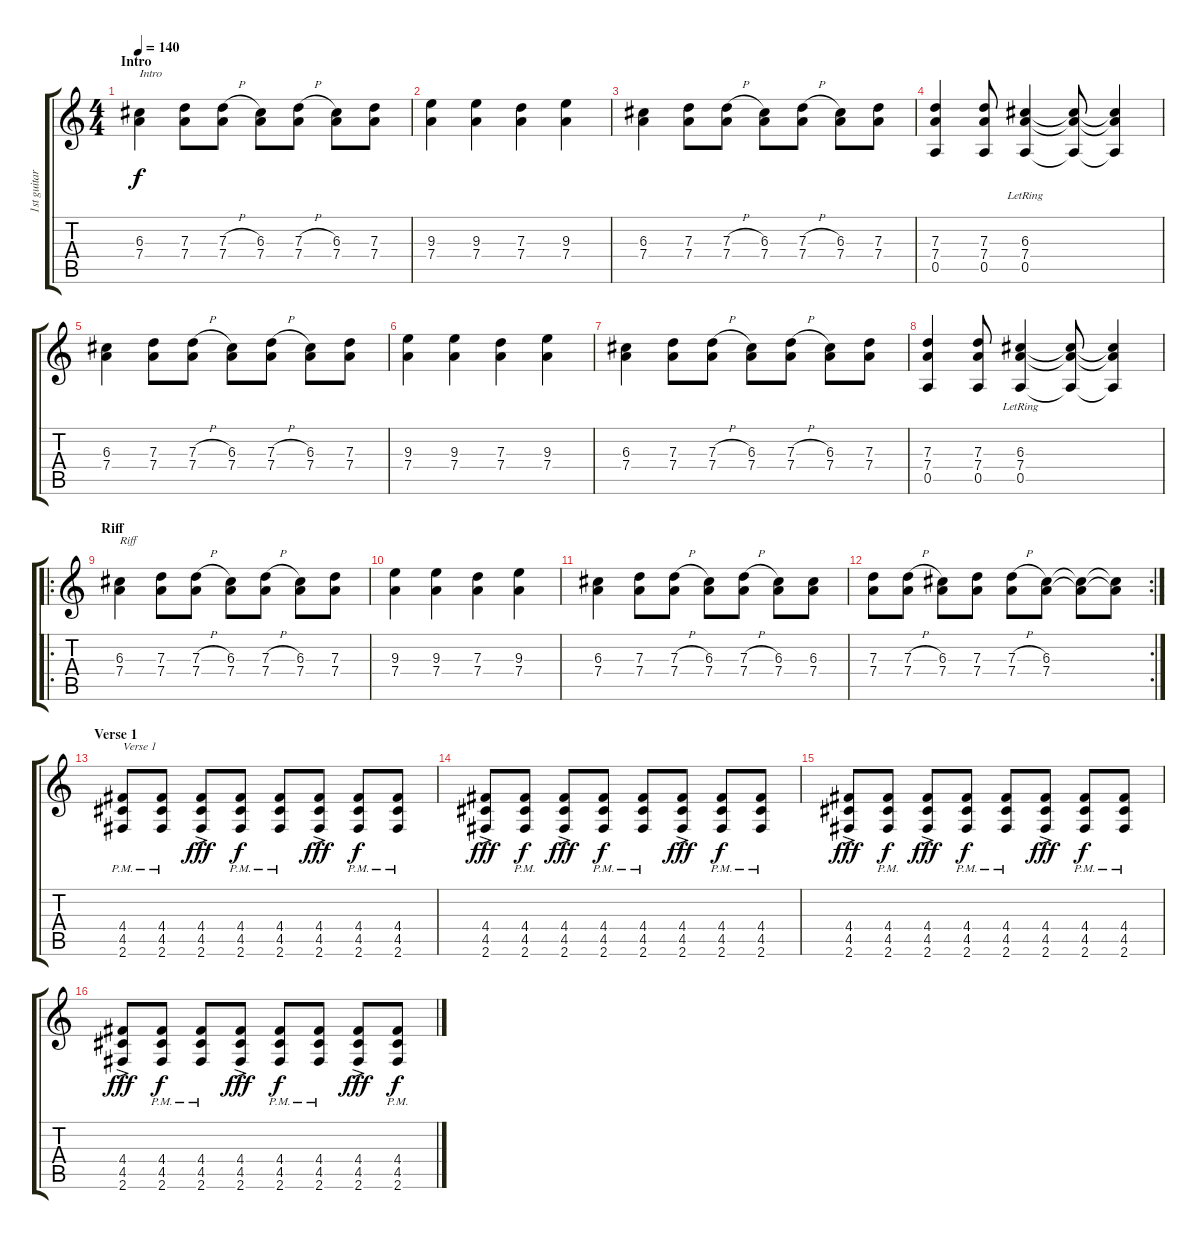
\track ("1st guitar" "1st guitar") {instrument distortionguitar}
\staff {score tabs}
\tuning (E4 B3 G3 D3 A2 E2) {hide}
\ts (4 4)
\section ("" "Intro")
\tempo 140
\clef g2
\ks c
(6.3 7.4).4{txt "Intro" dy f instrument distortionguitar} (7.3 7.4).8 (7.3{h} 7.4).8 (6.3 7.4).8 (7.3{h} 7.4).8 (6.3 7.4).8 (7.3 7.4).8 |
(9.3 7.4).4 (9.3 7.4).4 (7.3 7.4).4 (9.3 7.4).4 |
(6.3 7.4).4 (7.3 7.4).8 (7.3{h} 7.4).8 (6.3 7.4).8 (7.3{h} 7.4).8 (6.3 7.4).8 (7.3 7.4).8 |
(7.3 7.4 0.5).4 (7.3 7.4 0.5).8 (6.3{lr} 7.4{lr} 0.5{lr}).4 (6.3{t} 7.4{t} 0.5{t}).8 (6.3{t} 7.4{t} 0.5{t}).4 |
(6.3 7.4).4 (7.3 7.4).8 (7.3{h} 7.4).8 (6.3 7.4).8 (7.3{h} 7.4).8 (6.3 7.4).8 (7.3 7.4).8 |
(9.3 7.4).4 (9.3 7.4).4 (7.3 7.4).4 (9.3 7.4).4 |
(6.3 7.4).4 (7.3 7.4).8 (7.3{h} 7.4).8 (6.3 7.4).8 (7.3{h} 7.4).8 (6.3 7.4).8 (7.3 7.4).8 |
(7.3 7.4 0.5).4 (7.3 7.4 0.5).8 (6.3{lr} 7.4{lr} 0.5{lr}).4 (6.3{t} 7.4{t} 0.5{t}).8 (6.3{t} 7.4{t} 0.5{t}).4 |
\ro
\section ("" "Riff")
(6.3 7.4).4{txt "Riff"} (7.3 7.4).8 (7.3{h} 7.4).8 (6.3 7.4).8 (7.3{h} 7.4).8 (6.3 7.4).8 (7.3 7.4).8 |
(9.3 7.4).4 (9.3 7.4).4 (7.3 7.4).4 (9.3 7.4).4 |
(6.3 7.4).4 (7.3 7.4).8 (7.3{h} 7.4).8 (6.3 7.4).8 (7.3{h} 7.4).8 (6.3 7.4).8 (6.3 7.4).8 |
\rc 2
(7.3 7.4).8 (7.3{h} 7.4).8 (6.3 7.4).8 (7.3 7.4).8 (7.3{h} 7.4).8 (6.3 7.4).8 (6.3{t} 7.4{t}).8 (6.3{t} 7.4{t}).8 |
\section ("" "Verse 1")
(4.4{pm} 4.5{pm} 2.6).8{txt "Verse 1"} (4.4{pm} 4.5{pm} 2.6{pm}).8 (4.4{ac} 4.5 2.6).8{dy fff} (4.4{pm} 4.5{pm} 2.6{pm}).8{dy f} (4.4{pm} 4.5{pm} 2.6{pm}).8 (4.4{ac} 4.5{ac} 2.6{ac}).8{dy fff} (4.4{pm} 4.5{pm} 2.6{pm}).8{dy f} (4.4{pm} 4.5{pm} 2.6{pm}).8 |
(4.4{ac} 4.5{ac} 2.6{ac}).8{dy fff} (4.4{pm} 4.5{pm} 2.6{pm}).8{dy f} (4.4{ac} 4.5 2.6).8{dy fff} (4.4{pm} 4.5{pm} 2.6{pm}).8{dy f} (4.4{pm} 4.5{pm} 2.6{pm}).8 (4.4{ac} 4.5{ac} 2.6{ac}).8{dy fff} (4.4{pm} 4.5{pm} 2.6{pm}).8{dy f} (4.4{pm} 4.5{pm} 2.6{pm}).8 |
(4.4{ac} 4.5{ac} 2.6{ac}).8{dy fff} (4.4{pm} 4.5{pm} 2.6{pm}).8{dy f} (4.4{ac} 4.5 2.6).8{dy fff} (4.4{pm} 4.5{pm} 2.6{pm}).8{dy f} (4.4{pm} 4.5{pm} 2.6{pm}).8 (4.4{ac} 4.5{ac} 2.6{ac}).8{dy fff} (4.4{pm} 4.5{pm} 2.6{pm}).8{dy f} (4.4{pm} 4.5{pm} 2.6{pm}).8 |
(4.4{ac} 4.5{ac} 2.6{ac}).8{dy fff} (4.4{pm} 4.5{pm} 2.6{pm}).8{dy f} (4.4{pm} 4.5{pm} 2.6{pm}).8 (4.4{ac} 4.5{ac} 2.6{ac}).8{dy fff} (4.4{pm} 4.5{pm} 2.6{pm}).8{dy f} (4.4{pm} 4.5{pm} 2.6{pm}).8 (4.4{ac} 4.5 2.6).8{dy fff} (4.4{pm} 4.5{pm} 2.6{pm}).8{dy f}
